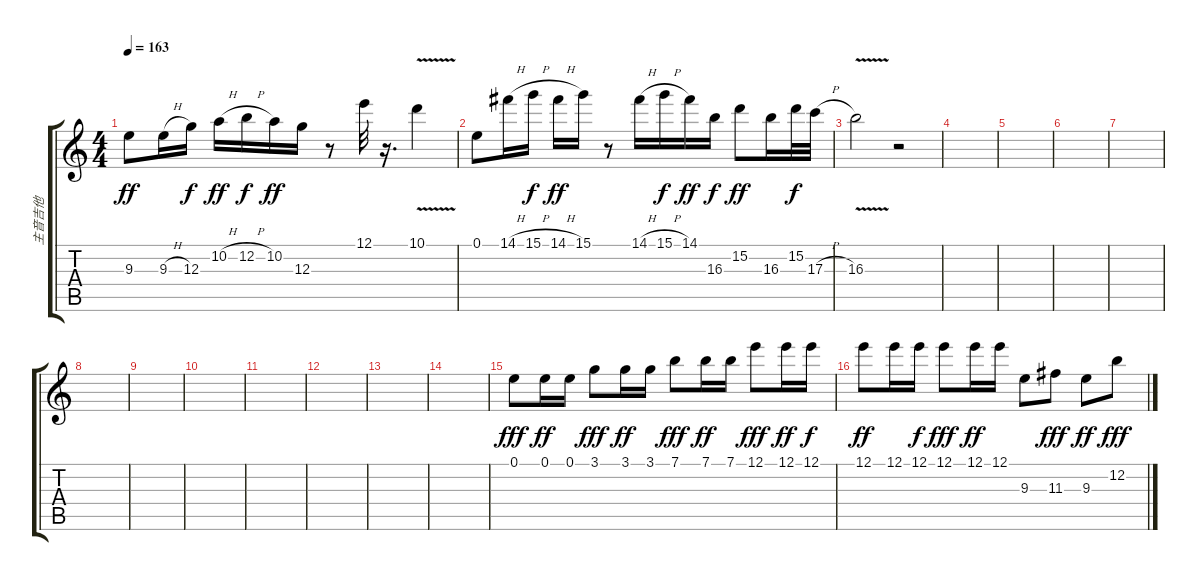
\track ("主音吉他" "主音吉他") {instrument overdrivenguitar}
\staff {score tabs}
\tuning (E4 B3 G3 D3 A2 E2) {hide}
\ts (4 4)
\tempo 163
\clef g2
\ks c
9.3.8{dy ff} 9.3{h}.16 12.3.16{dy f} 10.2{h}.16{dy ff} 12.2{h}.16{dy f} 10.2.16{dy ff} 12.3.16 r.8 12.1.32 r.16{d} 10.1{v}.4 |
0.1.8 14.1{h}.16 15.1{h}.16{dy f} 14.1{h}.16{dy ff} 15.1.16 r.8 14.1{h}.16 15.1{h}.16{dy f} 14.1.16{dy ff} 16.3.16{dy f} 15.2.8{dy ff} 16.3.16 15.2.32{dy f} 17.3{h}.32 |
16.3{v}.2 r.2 |
|
|
|
|
|
|
|
|
|
|
|
0.1.8{dy fff} 0.1.16{dy ff} 0.1.16{txt ""} 3.1.8{dy fff} 3.1.16{dy ff} 3.1.16 7.1.8{dy fff} 7.1.16{dy ff} 7.1.16 12.1.8{dy fff} 12.1.16{dy ff} 12.1.16{dy f} |
12.1.8{dy ff} 12.1.16 12.1.16{dy f} 12.1.8{dy fff} 12.1.16{dy ff} 12.1.16 9.3.8 11.3.8{dy fff} 9.3.8{dy ff} 12.2.8{dy fff}
